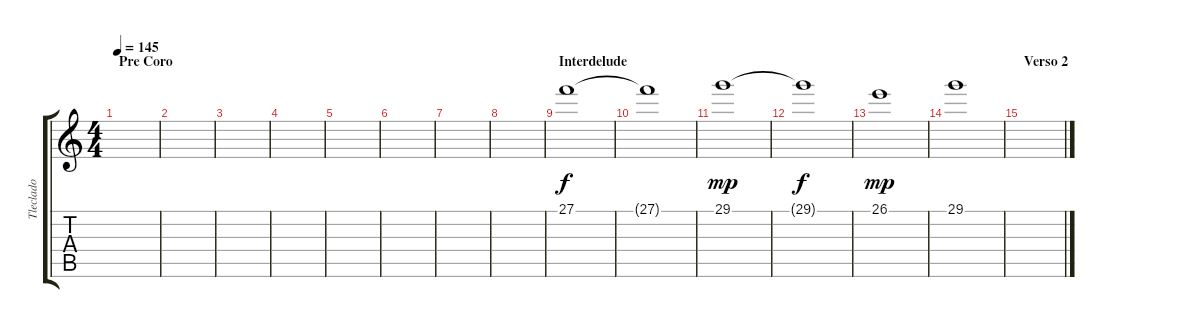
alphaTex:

\track ("Tleclado" "Tleclado") {instrument stringensemble1}
\staff {score tabs}
\tuning (D4 A3 F3 C3 G2 C2) {hide}
\ts (4 4)
\section ("" "Pre Coro")
\tempo 145
\clef g2
\ks c
|
|
|
|
|
|
|
|
\section ("" "Interdelude ")
27.1.1 |
27.1{t}.1{dy f} |
29.1.1{dy mp} |
29.1{t}.1{dy f} |
26.1.1{dy mp} |
29.1.1 |
\section ("" "Verso 2")
